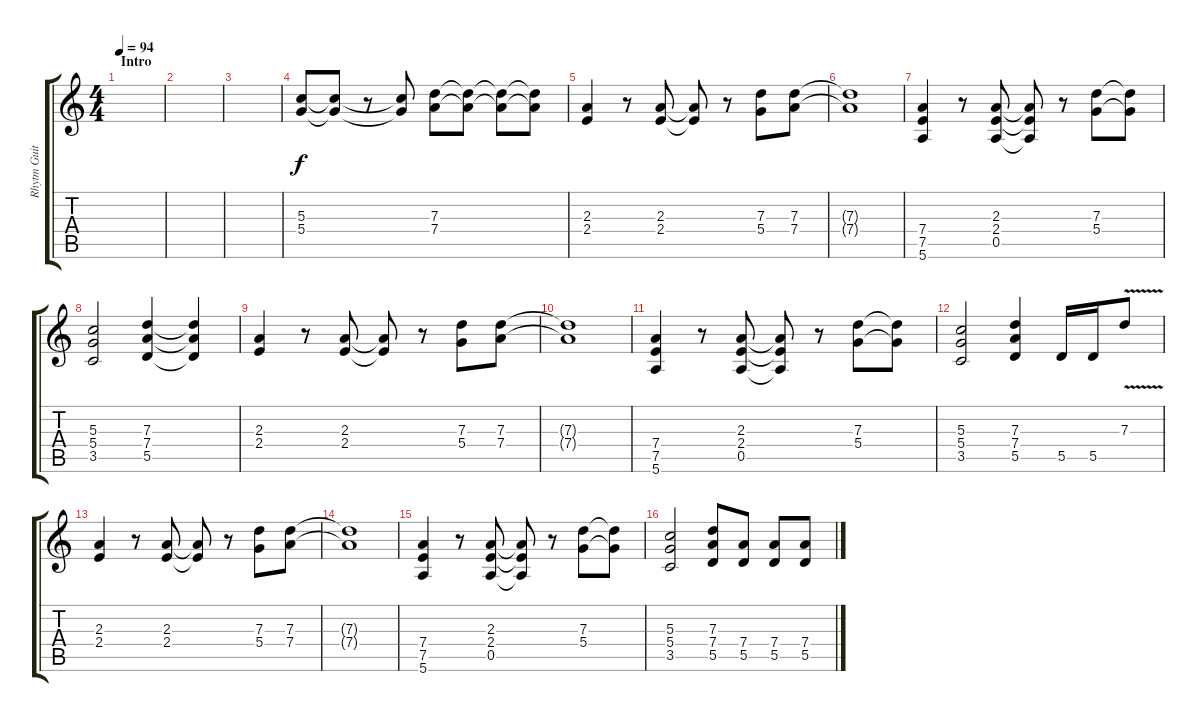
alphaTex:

\track ("Rhytm Guitar" "Rhytm Guit") {instrument distortionguitar}
\staff {score tabs}
\tuning (E4 B3 G3 D3 A2 E2) {hide}
\ts (4 4)
\section ("" "Intro")
\tempo 94
\clef g2
\ks c
|
|
|
(5.3 5.4).8 (5.3{t} 5.4{t}).8 r.8 (5.3{t} 5.4{t}).8 (7.3 7.4).8 (7.3{t} 7.4{t}).8 (7.3{t} 7.4{t}).8 (7.3{t} 7.4{t}).8 |
(2.3 2.4).4 r.8 (2.3 2.4).8 (2.3{t} 2.4{t}).8 r.8 (7.3 5.4).8 (7.3 7.4).8 |
(7.3{t} 7.4{t}).1 |
(7.4 7.5 5.6).4 r.8 (2.3 2.4 0.5).8 (2.3{t} 2.4{t} 0.5{t}).8 r.8 (7.3 5.4).8 (7.3{t} 5.4{t}).8 |
(5.3 5.4 3.5).2 (7.3 7.4 5.5).4 (7.3{t} 7.4{t} 5.5{t}).4 |
(2.3 2.4).4 r.8 (2.3 2.4).8 (2.3{t} 2.4{t}).8 r.8 (7.3 5.4).8 (7.3 7.4).8 |
(7.3{t} 7.4{t}).1 |
(7.4 7.5 5.6).4 r.8 (2.3 2.4 0.5).8 (2.3{t} 2.4{t} 0.5{t}).8 r.8 (7.3 5.4).8 (7.3{t} 5.4{t}).8 |
(5.3 5.4 3.5).2 (7.3 7.4 5.5).4 5.5.16 5.5.16 7.3{v}.8 |
(2.3 2.4).4 r.8 (2.3 2.4).8 (2.3{t} 2.4{t}).8 r.8 (7.3 5.4).8 (7.3 7.4).8 |
(7.3{t} 7.4{t}).1 |
(7.4 7.5 5.6).4 r.8 (2.3 2.4 0.5).8 (2.3{t} 2.4{t} 0.5{t}).8 r.8 (7.3 5.4).8 (7.3{t} 5.4{t}).8 |
(5.3 5.4 3.5).2 (7.3 7.4 5.5).8 (7.4 5.5).8 (7.4 5.5).8 (7.4 5.5).8
